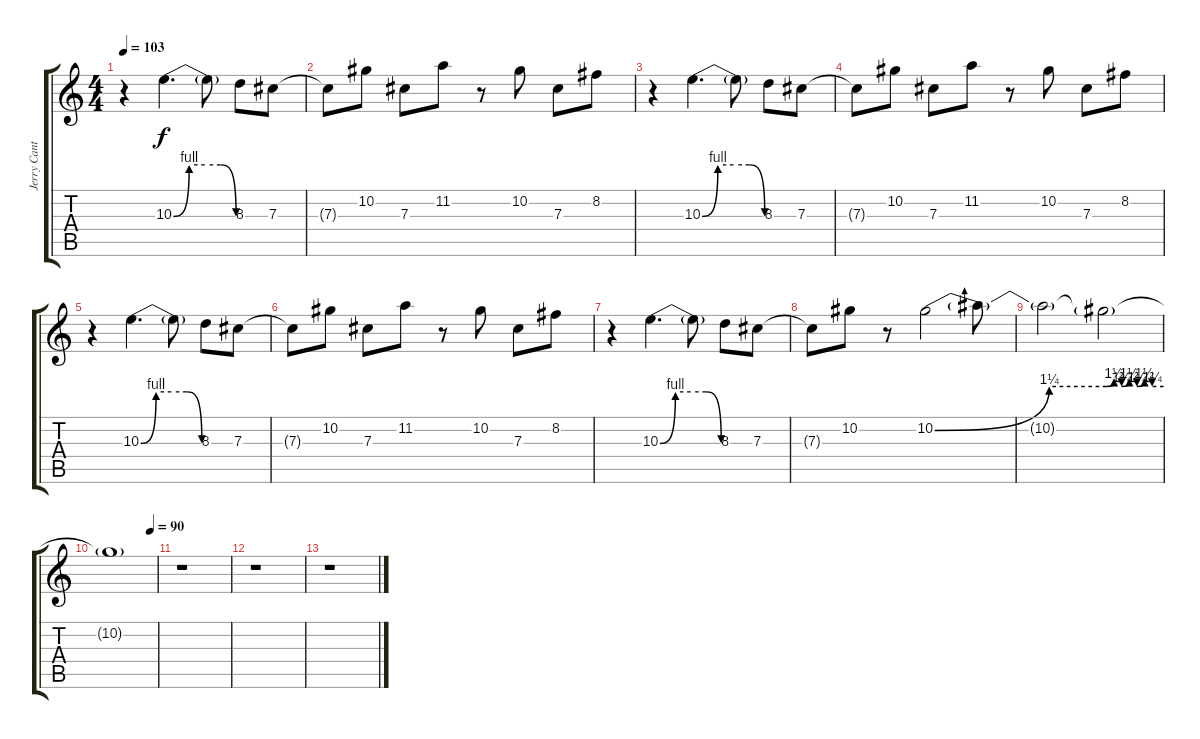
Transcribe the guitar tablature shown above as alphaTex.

\track ("Jerry Cantrell" "Jerry Cant") {instrument overdrivenguitar}
\staff {score tabs}
\tuning (Eb4 Bb3 Gb3 Db3 Ab2 Db2) {hide}
\ts (4 4)
\tempo 103
\clef g2
\ks c
r.4{dy f} 10.3{be (custom 0 0 15 4 30 4 45 4 60 0)}.4{d} 10.3{t}.8 8.3.8 7.3.8 |
7.3{t}.8 10.2.8 7.3.8 11.2.8 r.8 10.2.8 7.3.8 8.2.8 |
r.4 10.3{be (custom 0 0 15 4 30 4 45 4 60 0)}.4{d} 10.3{t}.8 8.3.8 7.3.8 |
7.3{t}.8 10.2.8 7.3.8 11.2.8 r.8 10.2.8 7.3.8 8.2.8 |
r.4 10.3{be (custom 0 0 15 4 30 4 45 4 60 0)}.4{d} 10.3{t}.8 8.3.8 7.3.8 |
7.3{t}.8 10.2.8 7.3.8 11.2.8 r.8 10.2.8 7.3.8 8.2.8 |
r.4 10.3{be (custom 0 0 15 4 30 4 45 4 60 0)}.4{d} 10.3{t}.8 8.3.8 7.3.8 |
7.3{t}.8 10.2.8 r.8 10.2{be (custom 0 0 30 5 45 5 47 6 49 5 51 6 53 5 55 6 57 5 60 5)}.2{volume 8} 10.2{t}.8 |
10.2{t}.2 10.2{t}.2 |
\tempo (90 0.875)
10.2{t}.1 |
r.1 |
r.1 |
r.1
